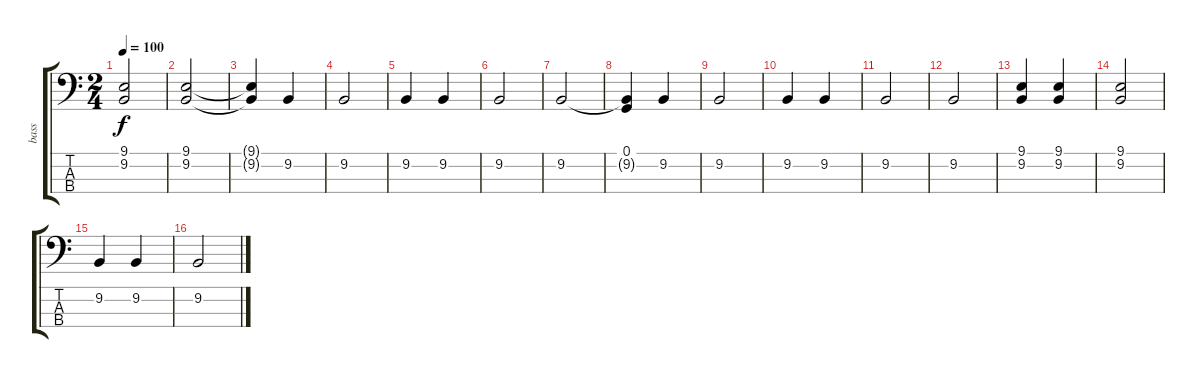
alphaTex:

\track ("bass" "bass") {instrument pad5bowed}
\staff {score tabs}
\tuning (G2 D2 A1 E1) {hide}
\ts (2 4)
\tempo 100
\clef f4
\ks c
(9.1 9.2).2{dy f} |
(9.1 9.2).2 |
(9.1{t} 9.2{t}).4 9.2.4 |
9.2.2 |
9.2.4 9.2.4 |
9.2.2 |
9.2.2 |
(0.1 9.2{t}).4 9.2.4 |
9.2.2 |
9.2.4 9.2.4 |
9.2.2 |
9.2.2 |
(9.1 9.2).4 (9.1 9.2).4 |
(9.1 9.2).2 |
9.2.4 9.2.4 |
9.2.2
